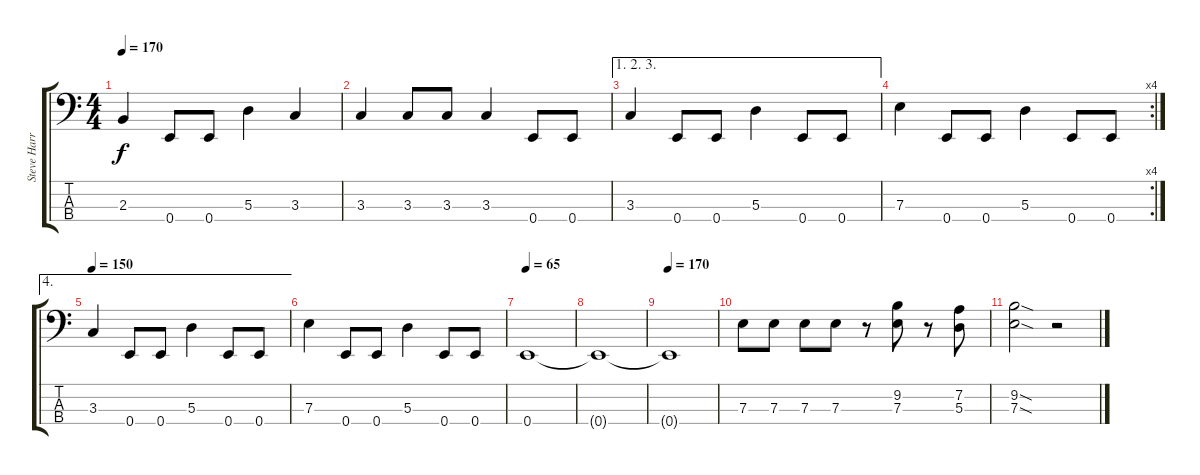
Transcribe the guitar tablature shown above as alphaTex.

\track ("Steve Harris" "Steve Harr") {instrument electricbassfinger}
\staff {score tabs}
\tuning (G2 D2 A1 E1) {hide}
\ts (4 4)
\tempo 170
\clef f4
\ks c
2.3.4{dy f} 0.4.8 0.4.8 5.3.4 3.3.4 |
3.3.4 3.3.8 3.3.8 3.3.4 0.4.8 0.4.8 |
\ae (1 2 3)
3.3.4 0.4.8 0.4.8 5.3.4 0.4.8 0.4.8 |
\rc 4
7.3.4 0.4.8 0.4.8 5.3.4 0.4.8 0.4.8 |
\ae 4
\tempo 150
3.3.4 0.4.8 0.4.8 5.3.4 0.4.8 0.4.8 |
7.3.4 0.4.8 0.4.8 5.3.4 0.4.8 0.4.8 |
\tempo 65
0.4.1 |
0.4{t}.1 |
\tempo 170
0.4{t}.1 |
7.3.8 7.3.8 7.3.8 7.3.8 r.8 (9.2 7.3).8 r.8 (7.2 5.3).8 |
(9.2{sod} 7.3{sod}).2 r.2
